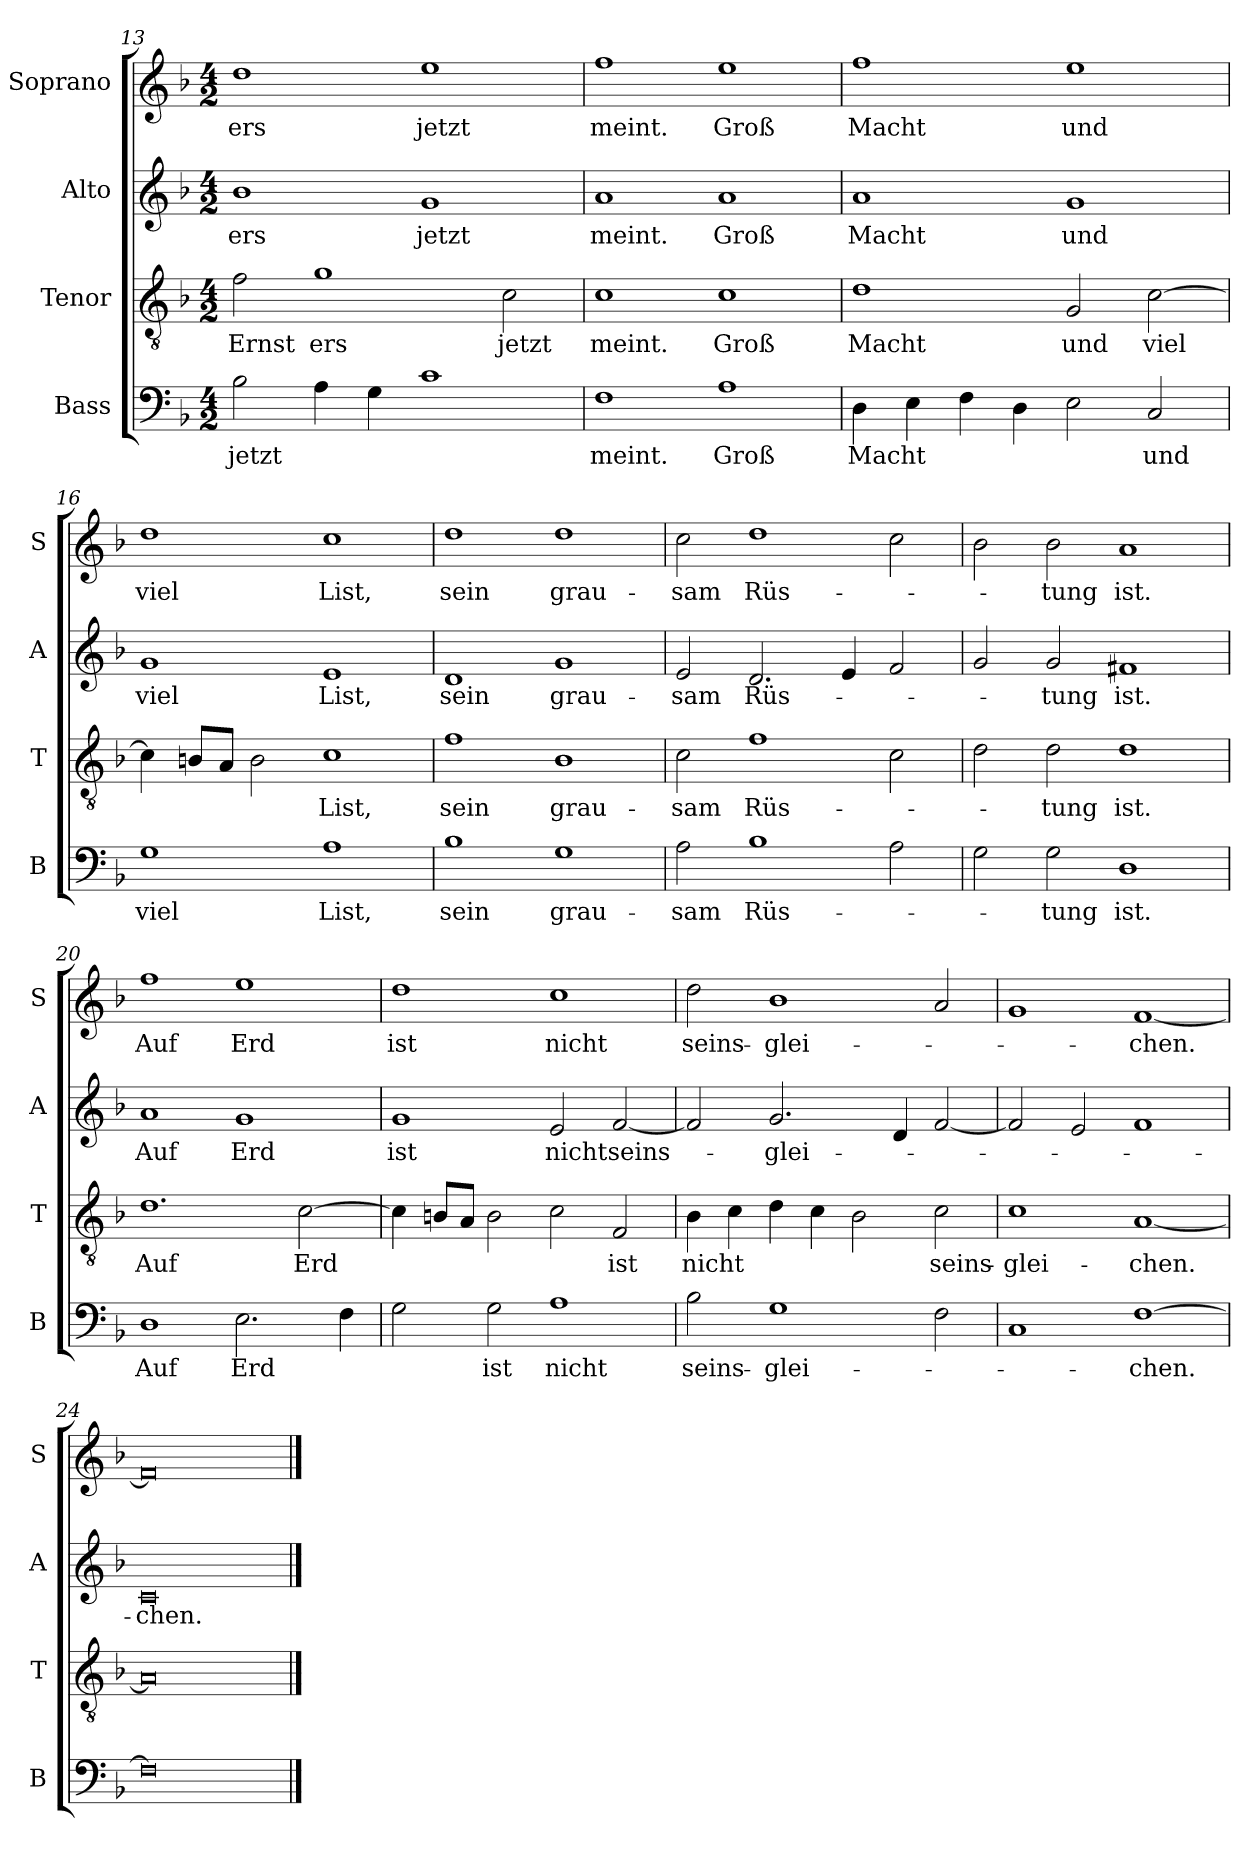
**kern	**text	**kern	**text	**kern	**text	**kern	**text
*part4	*part4	*part3	*part3	*part2	*part2	*part1	*part1
*staff4	*staff4	*staff3	*staff3	*staff2	*staff2	*staff1	*staff1
*I"Bass	*	*I"Tenor	*	*I"Alto	*	*I"Soprano	*
*I'B	*	*I'T	*	*I'A	*	*I'S	*
!!LO:PB:g=z
*clefF4	*	*clefGv2	*	*clefG2	*	*clefG2	*
*k[b-]	*	*k[b-]	*	*k[b-]	*	*k[b-]	*
*F:	*	*F:	*	*F:	*	*F:	*
*M4/2	*	*M4/2	*	*M4/2	*	*M4/2	*
=13	=13	=13	=13	=13	=13	=13	=13
!	!LO:LY:b	!	!LO:LY:b	!	!LO:LY:b	!	!LO:LY:b
2B-\	jetzt	2f\	Ernst	1b-	ers	1dd	ers
!	!	!	!LO:LY:b	!	!	!	!
4A\	.	1g	ers	.	.	.	.
4G\	.	.	.	.	.	.	.
!	!	!	!	!	!LO:LY:b	!	!LO:LY:b
1c	.	.	.	1g	jetzt	1ee	jetzt
!	!	!	!LO:LY:b	!	!	!	!
.	.	2c\	jetzt	.	.	.	.
=14	=14	=14	=14	=14	=14	=14	=14
!	!LO:LY:b	!	!LO:LY:b	!	!LO:LY:b	!	!LO:LY:b
1F	meint.	1c	meint.	1a	meint.	1ff	meint.
!	!LO:LY:b	!	!LO:LY:b	!	!LO:LY:b	!	!LO:LY:b
1A	Groß	1c	Groß	1a	Groß	1ee	Groß
=15	=15	=15	=15	=15	=15	=15	=15
!	!LO:LY:b	!	!LO:LY:b	!	!LO:LY:b	!	!LO:LY:b
4D\	Macht	1d	Macht	1a	Macht	1ff	Macht
4E\	.	.	.	.	.	.	.
4F\	.	.	.	.	.	.	.
4D\	.	.	.	.	.	.	.
!	!	!	!LO:LY:b	!	!LO:LY:b	!	!LO:LY:b
2E\	.	2G/	und	1g	und	1ee	und
!	!LO:LY:b	!	!LO:LY:b	!	!	!	!
2C/	und	[2c\	viel	.	.	.	.
=16	=16	=16	=16	=16	=16	=16	=16
!	!LO:LY:b	!	!	!	!LO:LY:b	!	!LO:LY:b
1G	viel	4c\]	.	1g	viel	1dd	viel
.	.	8Bn/L	.	.	.	.	.
.	.	8A/J	.	.	.	.	.
.	.	2B\	.	.	.	.	.
!	!LO:LY:b	!	!LO:LY:b	!	!LO:LY:b	!	!LO:LY:b
1A	List,	1c	List,	1e	List,	1cc	List,
!!LO:LB:g=z
=17	=17	=17	=17	=17	=17	=17	=17
!	!LO:LY:b	!	!LO:LY:b	!	!LO:LY:b	!	!LO:LY:b
1B-	sein	1f	sein	1d	sein	1dd	sein
!	!LO:LY:b	!	!LO:LY:b	!	!LO:LY:b	!	!LO:LY:b
1G	grau-	1B-	grau-	1g	grau-	1dd	grau-
=18	=18	=18	=18	=18	=18	=18	=18
!	!LO:LY:b	!	!LO:LY:b	!	!LO:LY:b	!	!LO:LY:b
2A\	-sam	2c\	-sam	2e/	-sam	2cc\	-sam
!	!LO:LY:b	!	!LO:LY:b	!	!LO:LY:b	!	!LO:LY:b
1B-	Rüs-	1f	Rüs-	2.d/	Rüs-	1dd	Rüs-
.	.	.	.	4e/	.	.	.
2A\	.	2c\	.	2f/	.	2cc\	.
=19	=19	=19	=19	=19	=19	=19	=19
2G\	.	2d\	.	2g/	.	2b-\	.
!	!LO:LY:b	!	!LO:LY:b	!	!LO:LY:b	!	!LO:LY:b
2G\	-tung	2d\	-tung	2g/	-tung	2b-\	-tung
!	!LO:LY:b	!	!LO:LY:b	!	!LO:LY:b	!	!LO:LY:b
1D	ist.	1d	ist.	1f#X	ist.	1a	ist.
=20	=20	=20	=20	=20	=20	=20	=20
!	!LO:LY:b	!	!LO:LY:b	!	!LO:LY:b	!	!LO:LY:b
1D	Auf	1.d	Auf	1a	Auf	1ff	Auf
!	!LO:LY:b	!	!	!	!LO:LY:b	!	!LO:LY:b
2.E\	Erd	.	.	1g	Erd	1ee	Erd
!	!	!	!LO:LY:b	!	!	!	!
.	.	[2c\	Erd	.	.	.	.
4F\	.	.	.	.	.	.	.
!!LO:LB:g=z
=21	=21	=21	=21	=21	=21	=21	=21
!	!	!	!	!	!LO:LY:b	!	!LO:LY:b
2G\	.	4c\]	.	1g	ist	1dd	ist
.	.	8Bn/L	.	.	.	.	.
.	.	8A/J	.	.	.	.	.
!	!LO:LY:b	!	!	!	!	!	!
2G\	ist	2B\	.	.	.	.	.
!	!LO:LY:b	!	!	!	!LO:LY:b	!	!LO:LY:b
1A	nicht	2c\	.	2e/	nicht	1cc	nicht
!	!	!	!LO:LY:b	!	!LO:LY:b	!	!
.	.	2F/	ist	[2f/	seins-	.	.
=22	=22	=22	=22	=22	=22	=22	=22
!	!LO:LY:b	!	!LO:LY:b	!	!	!	!LO:LY:b
2B-\	seins-	4B-\	nicht	2f/]	.	2dd\	seins-
.	.	4c\	.	.	.	.	.
!	!LO:LY:b	!	!	!	!LO:LY:b	!	!LO:LY:b
1G	-glei-	4d\	.	2.g/	-glei-	1b-	-glei-
.	.	4c\	.	.	.	.	.
.	.	2B-\	.	.	.	.	.
.	.	.	.	4d/	.	.	.
!	!	!	!LO:LY:b	!	!	!	!
2F\	.	2c\	seins-	[2f/	.	2a/	.
=23	=23	=23	=23	=23	=23	=23	=23
!	!	!	!LO:LY:b	!	!	!	!
1C	.	1c	-glei-	2f/]	.	1g	.
.	.	.	.	2e/	.	.	.
!	!LO:LY:b	!	!LO:LY:b	!	!	!	!LO:LY:b
[1F	-chen.	[1A	-chen.	1f	.	[1f	-chen.
=24	=24	=24	=24	=24	=24	=24	=24
!	!	!	!	!	!LO:LY:b	!	!
0F]	.	0A]	.	0c	-chen.	0f]	.
==	==	==	==	==	==	==	==
*-	*-	*-	*-	*-	*-	*-	*-
